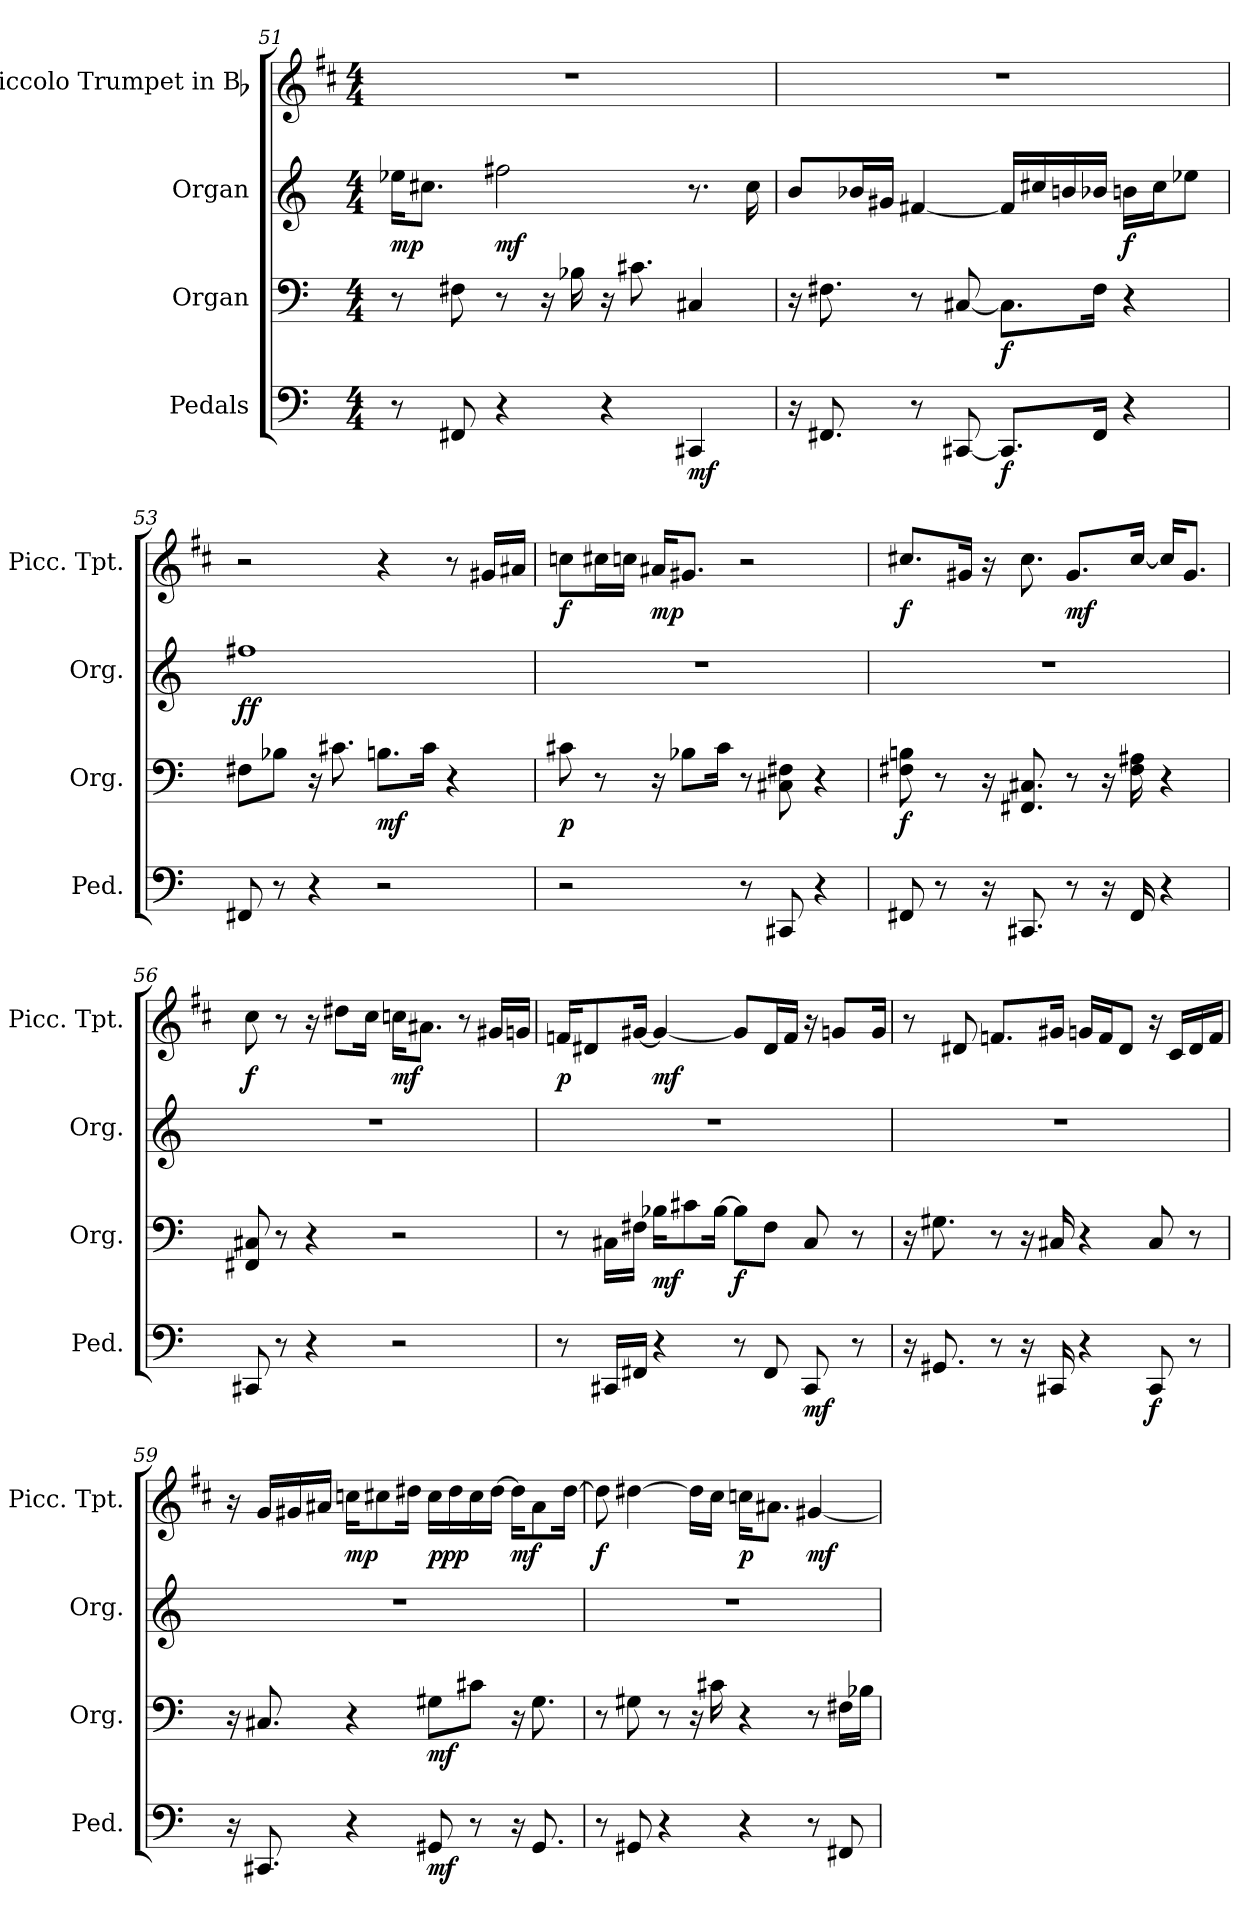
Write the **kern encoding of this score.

**kern	**dynam	**kern	**dynam	**kern	**dynam	**kern	**dynam
*part4	*part4	*part3	*part3	*part2	*part2	*part1	*part1
*staff4	*staff4	*staff3	*staff3	*staff2	*staff2	*staff1	*staff1
*I"Pedals	*	*I"Organ	*	*I"Organ	*	*I"Piccolo Trumpet in Bb	*
*I'Ped.	*	*I'Org.	*	*I'Org.	*	*I'Picc. Tpt.	*
*clefF4	*	*clefF4	*	*clefG2	*	*clefG2	*
*	*	*	*	*	*	*ITrd-6c-10	*
*k[]	*	*k[]	*	*k[]	*	*k[]	*
*C:	*	*C:	*	*C:	*	*C:	*
*M4/4	*	*M4/4	*	*M4/4	*	*M4/4	*
=51	=51	=51	=51	=51	=51	=51	=51
8r	.	8r	.	16ee-Xi\KL	mp	1r	.
.	.	.	.	8.cc#Xi\J	.	.	.
8FF#Xi/	.	8F#Xi\	.	.	.	.	.
4r	.	8r	.	2ff#Xi\	mf	.	.
.	.	16r	.	.	.	.	.
.	.	16B-Xi\	.	.	.	.	.
4r	.	16r	.	.	.	.	.
.	.	8.c#Xi\	.	.	.	.	.
4CC#Xi/	mf	4C#Xi/	.	8.r	.	.	.
.	.	.	.	16cc#i\	.	.	.
!!LO:LB:g=z
=52	=52	=52	=52	=52	=52	=52	=52
16r	.	16r	.	8bi/L	.	1r	.
8.FF#Xi/	.	8.F#Xi\	.	.	.	.	.
.	.	.	.	16b-Xi/L	.	.	.
.	.	.	.	16g#Xi/JJ	.	.	.
8r	.	8r	.	[4f#Xi/	.	.	.
[8CC#Xi/	.	[8C#Xi/	.	.	.	.	.
8.CC#i/L]	f	8.C#i\L]	f	16f#i/LL]	.	.	.
.	.	.	.	16cc#Xi/	.	.	.
.	.	.	.	16bni/	.	.	.
16FF#i/Jk	.	16F#i\Jk	.	16b-Xi/JJ	.	.	.
4r	.	4r	.	16bni\LL	f	.	.
.	.	.	.	16cc#i\J	.	.	.
.	.	.	.	8ee-Xi\J	.	.	.
=53	=53	=53	=53	=53	=53	=53	=53
8FF#Xi/	.	8F#Xi\L	.	1ff#Xi	ff	2r	.
8r	.	8B-Xi\J	.	.	.	.	.
4r	.	16r	.	.	.	.	.
.	.	8.c#Xi\	.	.	.	.	.
2r	.	8.Bni\L	mf	.	.	4r	.
.	.	16c#i\Jk	.	.	.	.	.
.	.	4r	.	.	.	8r	.
.	.	.	.	.	.	16ff#Xi/LL	.
.	.	.	.	.	.	16gg#Xi/JJ	.
=54	=54	=54	=54	=54	=54	=54	=54
2r	.	8c#Xi\	p	1r	.	8bb-Xi\L	f
.	.	8r	.	.	.	16bbni\L	.
.	.	.	.	.	.	16bb-Xi\JJ	.
.	.	16r	.	.	.	16gg#Xi/KL	mp
.	.	8B-Xi\L	.	.	.	8.ff#Xi/J	.
.	.	16c#i\Jk	.	.	.	.	.
8r	.	8r	.	.	.	2r	.
8CC#Xi/	.	8C#Xi\ 8F#Xi	.	.	.	.	.
4r	.	4r	.	.	.	.	.
!!LO:LB:g=z
=55	=55	=55	=55	=55	=55	=55	=55
8FF#Xi/	.	8F#Xi\ 8Bni	f	1r	.	8.bbni/L	f
8r	.	8r	.	.	.	.	.
.	.	.	.	.	.	16ff#Xi/Jk	.
16r	.	16r	.	.	.	16r	.
8.CC#Xi/	.	8.FF#Xi/ 8.C#Xi	.	.	.	8.bbi\	.
8r	.	8r	.	.	.	8.ff#i/L	mf
16r	.	16r	.	.	.	.	.
16FF#i/	.	16F#i\ 16A#Xi	.	.	.	[16bbi/Jk	.
4r	.	4r	.	.	.	16bbi/KL]	.
.	.	.	.	.	.	8.ff#i/J	.
=56	=56	=56	=56	=56	=56	=56	=56
8CC#Xi/	.	8FF#Xi/ 8C#Xi	.	1r	.	8bbi\	f
8r	.	8r	.	.	.	8r	.
4r	.	4r	.	.	.	16r	.
.	.	.	.	.	.	8ccc#Xi\L	.
.	.	.	.	.	.	16bbi\Jk	.
2r	.	2r	.	.	.	16bb-Xi\KL	mf
.	.	.	.	.	.	8.gg#Xi\J	.
.	.	.	.	.	.	8r	.
.	.	.	.	.	.	16ff#Xi/LL	.
.	.	.	.	.	.	16ffni/JJ	.
!!LO:PB:g=z
=57	=57	=57	=57	=57	=57	=57	=57
8r	.	8r	.	1r	.	16ee-Xi/KL	p
.	.	.	.	.	.	8cc#Xi/	.
16CC#Xi/LL	.	16C#Xi\LL	.	.	.	.	.
16FF#Xi/JJ	.	16F#Xi\JJ	.	.	.	[16ff#Xi/Jk	.
4r	.	16B-Xi\KL	mf	.	.	4ff#i/_	mf
.	.	8c#Xi\	.	.	.	.	.
.	.	[16B-i\Jk	.	.	.	.	.
8r	.	8B-i\L]	f	.	.	8ff#i/L]	.
8FF#i/	.	8F#i\J	.	.	.	16cc#i/L	.
.	.	.	.	.	.	16ee-i/JJ	.
8CC#i/	mf	8C#i/	.	.	.	16r	.
.	.	.	.	.	.	8ffni/L	.
8r	.	8r	.	.	.	.	.
.	.	.	.	.	.	16ffi/Jk	.
=58	=58	=58	=58	=58	=58	=58	=58
16r	.	16r	.	1r	.	8r	.
8.GG#Xi/	.	8.G#Xi\	.	.	.	.	.
.	.	.	.	.	.	8cc#Xi/	.
8r	.	8r	.	.	.	8.ee-Xi/L	.
16r	.	16r	.	.	.	.	.
16CC#Xi/	.	16C#Xi/	.	.	.	16ff#Xi/Jk	.
4r	.	4r	.	.	.	16ffni/LL	.
.	.	.	.	.	.	16ee-i/J	.
.	.	.	.	.	.	8cc#i/J	.
8CC#i/	f	8C#i/	.	.	.	16r	.
.	.	.	.	.	.	16bi/LL	.
8r	.	8r	.	.	.	16cc#i/	.
.	.	.	.	.	.	16ee-i/JJ	.
!!LO:LB:g=z
=59	=59	=59	=59	=59	=59	=59	=59
16r	.	16r	.	1r	.	16r	.
8.CC#Xi/	.	8.C#Xi/	.	.	.	16ffi/LL	.
.	.	.	.	.	.	16ff#Xi/	.
.	.	.	.	.	.	16gg#Xi/JJ	.
4r	.	4r	.	.	.	16bb-Xi\KL	mp
.	.	.	.	.	.	8bbni\	.
.	.	.	.	.	.	16ccc#Xi\Jk	.
8GG#Xi/	mf	8G#Xi\L	mf	.	.	16bbi\LL	ppp
.	.	.	.	.	.	16ccc#i\	.
8r	.	8c#Xi\J	.	.	.	16bbi\	.
.	.	.	.	.	.	[16ccc#i\JJ	.
16r	.	16r	.	.	.	16ccc#i\KL]	mf
8.GG#i/	.	8.G#i\	.	.	.	8gg#i\	.
.	.	.	.	.	.	[16ccc#i\Jk	.
=60	=60	=60	=60	=60	=60	=60	=60
8r	.	8r	.	1r	.	8ccc#i\]	f
8GG#Xi/	.	8G#Xi\	.	.	.	[4ccc#Xi\	.
4r	.	8r	.	.	.	.	.
.	.	16r	.	.	.	16ccc#i\LL]	.
.	.	16c#Xi\	.	.	.	16bbi\JJ	.
4r	.	4r	.	.	.	16bb-Xi\KL	p
.	.	.	.	.	.	8.gg#Xi\J	.
8r	.	8r	.	.	.	[4ff#Xi/	mf
8FF#Xi/	.	16F#Xi\LL	.	.	.	.	.
.	.	16B-Xi\JJ	.	.	.	.	.
=	=	=	=	=	=	=	=
*-	*-	*-	*-	*-	*-	*-	*-
